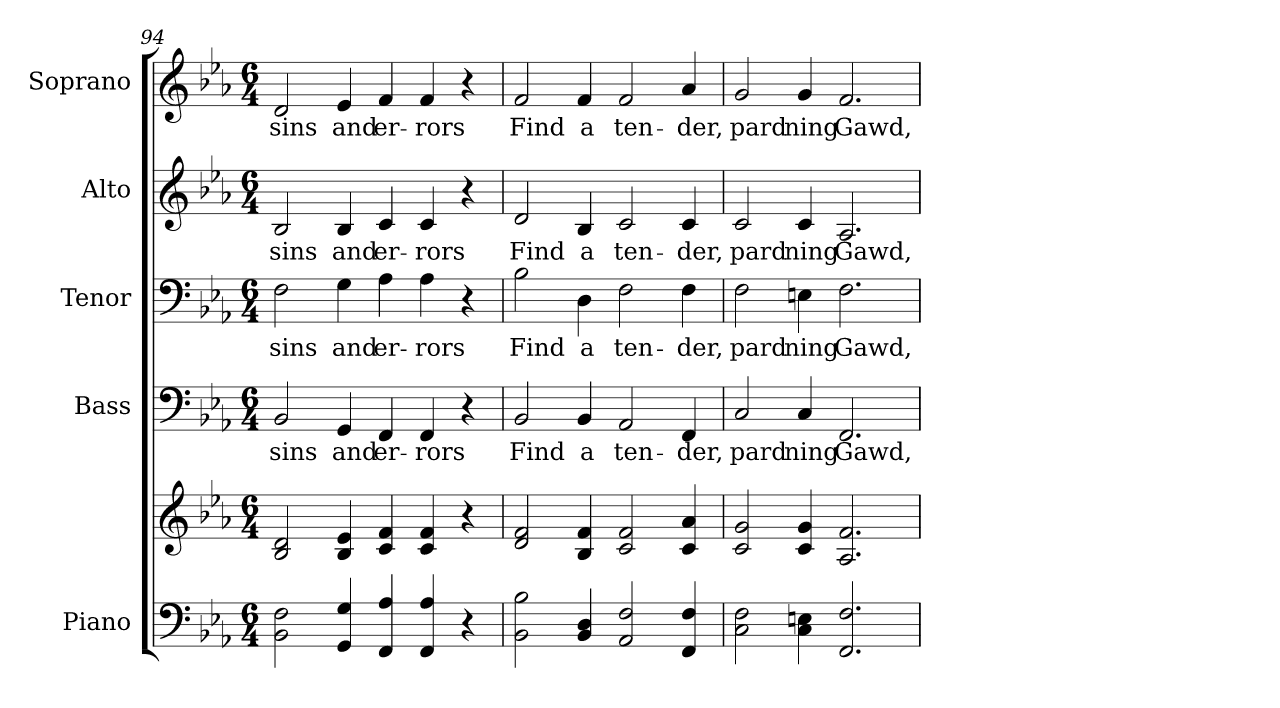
**kern	**kern	**kern	**text	**kern	**text	**kern	**text	**kern	**text
*part5	*part5	*part4	*part4	*part3	*part3	*part2	*part2	*part1	*part1
*staff6	*staff5	*staff4	*staff4	*staff3	*staff3	*staff2	*staff2	*staff1	*staff1
*I"Piano	*	*I"Bass	*	*I"Tenor	*	*I"Alto	*	*I"Soprano	*
*I'Pno.	*	*I'B.	*	*I'T.	*	*I'A.	*	*I'S.	*
*clefF4	*clefG2	*clefF4	*	*clefF4	*	*clefG2	*	*clefG2	*
*k[b-e-a-]	*k[b-e-a-]	*k[b-e-a-]	*	*k[b-e-a-]	*	*k[b-e-a-]	*	*k[b-e-a-]	*
*E-:	*E-:	*E-:	*	*E-:	*	*E-:	*	*E-:	*
*M6/4	*M6/4	*M6/4	*	*M6/4	*	*M6/4	*	*M6/4	*
=94	=94	=94	=94	=94	=94	=94	=94	=94	=94
!	!	!	!LO:LY:b:color=#000000	!	!	!	!	!	!
!	!	!	!	!	!LO:LY:b:color=#000000	!	!	!	!
!	!	!	!	!	!	!	!LO:LY:b:color=#000000	!	!
!	!	!	!	!	!	!	!	!	!LO:LY:b:color=#000000
2BB-i\ 2Fi	2B-i/ 2di	2BB-i/	sins	2Fi\	sins	2B-i/	sins	2di/	sins
!	!	!	!LO:LY:b:color=#000000	!	!	!	!	!	!
!	!	!	!	!	!LO:LY:b:color=#000000	!	!	!	!
!	!	!	!	!	!	!	!LO:LY:b:color=#000000	!	!
!	!	!	!	!	!	!	!	!	!LO:LY:b:color=#000000
4GGi/ 4Gi	4B-i/ 4e-i	4GGi/	and	4Gi\	and	4B-i/	and	4e-i/	and
!	!	!	!LO:LY:b:color=#000000	!	!	!	!	!	!
!	!	!	!	!	!LO:LY:b:color=#000000	!	!	!	!
!	!	!	!	!	!	!	!LO:LY:b:color=#000000	!	!
!	!	!	!	!	!	!	!	!	!LO:LY:b:color=#000000
4FFi/ 4A-i	4ci/ 4fi	4FFi/	er-	4A-i\	er-	4ci/	er-	4fi/	er-
!	!	!	!LO:LY:b:color=#000000	!	!	!	!	!	!
!	!	!	!	!	!LO:LY:b:color=#000000	!	!	!	!
!	!	!	!	!	!	!	!LO:LY:b:color=#000000	!	!
!	!	!	!	!	!	!	!	!	!LO:LY:b:color=#000000
4FFi/ 4A-i	4ci/ 4fi	4FFi/	-rors	4A-i\	-rors	4ci/	-rors	4fi/	-rors
4r	4r	4r	.	4r	.	4r	.	4r	.
!!LO:PB:g=z
=95	=95	=95	=95	=95	=95	=95	=95	=95	=95
!	!	!	!LO:LY:b:color=#000000	!	!	!	!	!	!
!	!	!	!	!	!LO:LY:b:color=#000000	!	!	!	!
!	!	!	!	!	!	!	!LO:LY:b:color=#000000	!	!
!	!	!	!	!	!	!	!	!	!LO:LY:b:color=#000000
2BB-i\ 2B-i	2di/ 2fi	2BB-i/	Find	2B-i\	Find	2di/	Find	2fi/	Find
!	!	!	!LO:LY:b:color=#000000	!	!	!	!	!	!
!	!	!	!	!	!LO:LY:b:color=#000000	!	!	!	!
!	!	!	!	!	!	!	!LO:LY:b:color=#000000	!	!
!	!	!	!	!	!	!	!	!	!LO:LY:b:color=#000000
4BB-i/ 4Di	4B-i/ 4fi	4BB-i/	a	4Di\	a	4B-i/	a	4fi/	a
!	!	!	!LO:LY:b:color=#000000	!	!	!	!	!	!
!	!	!	!	!	!LO:LY:b:color=#000000	!	!	!	!
!	!	!	!	!	!	!	!LO:LY:b:color=#000000	!	!
!	!	!	!	!	!	!	!	!	!LO:LY:b:color=#000000
2AA-i/ 2Fi	2ci/ 2fi	2AA-i/	ten-	2Fi\	ten-	2ci/	ten-	2fi/	ten-
!	!	!	!LO:LY:b:color=#000000	!	!	!	!	!	!
!	!	!	!	!	!LO:LY:b:color=#000000	!	!	!	!
!	!	!	!	!	!	!	!LO:LY:b:color=#000000	!	!
!	!	!	!	!	!	!	!	!	!LO:LY:b:color=#000000
4FFi/ 4Fi	4ci/ 4a-i	4FFi/	-der,	4Fi\	-der,	4ci/	-der,	4a-i/	-der,
=96	=96	=96	=96	=96	=96	=96	=96	=96	=96
!	!	!	!LO:LY:b:color=#000000	!	!	!	!	!	!
!	!	!	!	!	!LO:LY:b:color=#000000	!	!	!	!
!	!	!	!	!	!	!	!LO:LY:b:color=#000000	!	!
!	!	!	!	!	!	!	!	!	!LO:LY:b:color=#000000
2Ci\ 2Fi	2ci/ 2gi	2Ci/	pard	2Fi\	pard	2ci/	pard	2gi/	pard
!	!	!	!LO:LY:b:color=#000000	!	!	!	!	!	!
!	!	!	!	!	!LO:LY:b:color=#000000	!	!	!	!
!	!	!	!	!	!	!	!LO:LY:b:color=#000000	!	!
!	!	!	!	!	!	!	!	!	!LO:LY:b:color=#000000
4Ci\ 4Eni	4ci/ 4gi	4Ci/	ning	4Eni\	ning	4ci/	ning	4gi/	ning
!	!	!	!LO:LY:b:color=#000000	!	!	!	!	!	!
!	!	!	!	!	!LO:LY:b:color=#000000	!	!	!	!
!	!	!	!	!	!	!	!LO:LY:b:color=#000000	!	!
!	!	!	!	!	!	!	!	!	!LO:LY:b:color=#000000
2.FFi/ 2.Fi	2.A-i/ 2.fi	2.FFi/	Gawd,	2.Fi\	Gawd,	2.A-i/	Gawd,	2.fi/	Gawd,
=	=	=	=	=	=	=	=	=	=
*-	*-	*-	*-	*-	*-	*-	*-	*-	*-
